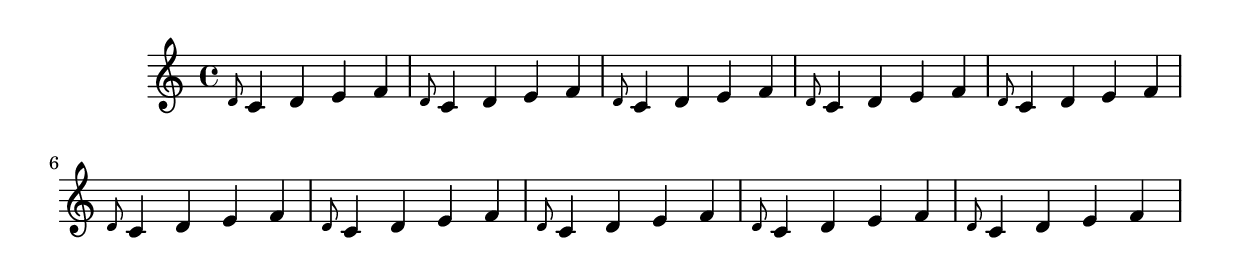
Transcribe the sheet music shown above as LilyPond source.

\version "2.16.0"
\header {
  texidoc = "When grace notes are entered with unfolded repeats,
line breaks take place before  grace  notes.
"
}



\context Voice \relative c'{
  \repeat unfold  10 {\grace d8 c4 d e f}

}


